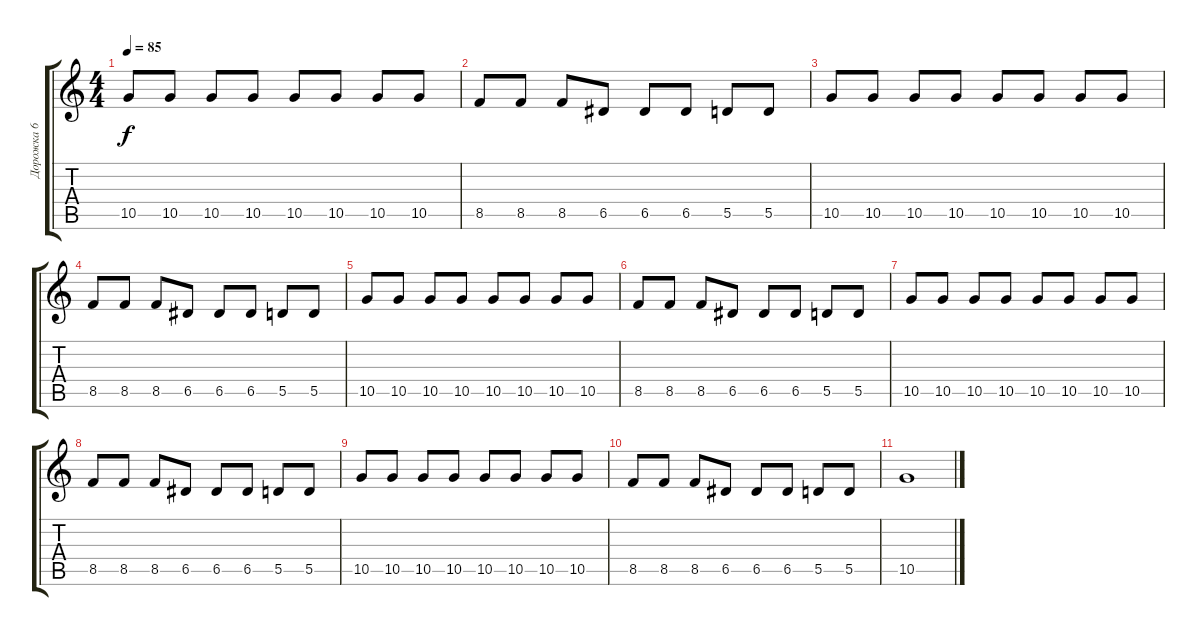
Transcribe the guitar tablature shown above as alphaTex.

\track ("Дорожка 6" "Дорожка 6") {instrument electricguitarclean}
\staff {score tabs}
\tuning (E4 B3 G3 D3 A2 E2) {hide}
\ts (4 4)
\tempo 85
\clef g2
\ks c
10.5.8{dy f} 10.5.8 10.5.8 10.5.8 10.5.8 10.5.8 10.5.8 10.5.8 |
8.5.8 8.5.8 8.5.8 6.5.8 6.5.8 6.5.8 5.5.8 5.5.8 |
10.5.8 10.5.8 10.5.8 10.5.8 10.5.8 10.5.8 10.5.8 10.5.8 |
8.5.8 8.5.8 8.5.8 6.5.8 6.5.8 6.5.8 5.5.8 5.5.8 |
10.5.8 10.5.8 10.5.8 10.5.8 10.5.8 10.5.8 10.5.8 10.5.8 |
8.5.8 8.5.8 8.5.8 6.5.8 6.5.8 6.5.8 5.5.8 5.5.8 |
10.5.8 10.5.8 10.5.8 10.5.8 10.5.8 10.5.8 10.5.8 10.5.8 |
8.5.8 8.5.8 8.5.8 6.5.8 6.5.8 6.5.8 5.5.8 5.5.8 |
10.5.8 10.5.8 10.5.8 10.5.8 10.5.8 10.5.8 10.5.8 10.5.8 |
8.5.8 8.5.8 8.5.8 6.5.8 6.5.8 6.5.8 5.5.8 5.5.8 |
10.5.1
